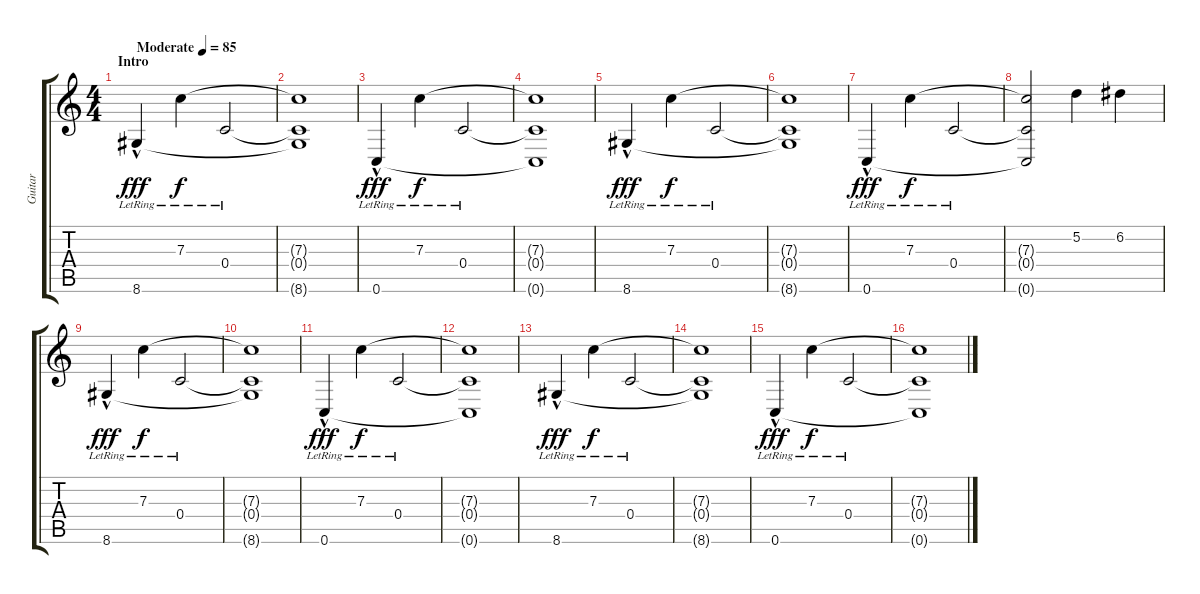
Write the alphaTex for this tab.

\track ("Guitar" "Guitar") {instrument electricguitarclean}
\staff {score tabs}
\tuning (D4 A3 F3 C3 G2 C2) {hide}
\ts (4 4)
\section ("" "Intro")
\tempo (85 "Moderate")
\clef g2
\ks c
8.6{hac lr}.4{dy fff instrument electricguitarclean} 7.3{lr}.4{dy f} 0.4{lr}.2 |
(7.3{t} 0.4{t} 8.6{t}).1 |
0.6{hac lr}.4{dy fff} 7.3{lr}.4{dy f} 0.4{lr}.2 |
(7.3{t} 0.4{t} 0.6{t}).1 |
8.6{hac lr}.4{dy fff} 7.3{lr}.4{dy f} 0.4{lr}.2 |
(7.3{t} 0.4{t} 8.6{t}).1 |
0.6{hac lr}.4{dy fff} 7.3{lr}.4{dy f} 0.4{lr}.2 |
(7.3{t} 0.4{t} 0.6{t}).2 5.2.4 6.2.4 |
8.6{hac lr}.4{dy fff} 7.3{lr}.4{dy f} 0.4{lr}.2 |
(7.3{t} 0.4{t} 8.6{t}).1 |
0.6{hac lr}.4{dy fff} 7.3{lr}.4{dy f} 0.4{lr}.2 |
(7.3{t} 0.4{t} 0.6{t}).1 |
8.6{hac lr}.4{dy fff} 7.3{lr}.4{dy f} 0.4{lr}.2 |
(7.3{t} 0.4{t} 8.6{t}).1 |
0.6{hac lr}.4{dy fff} 7.3{lr}.4{dy f} 0.4{lr}.2 |
(7.3{t} 0.4{t} 0.6{t}).1
